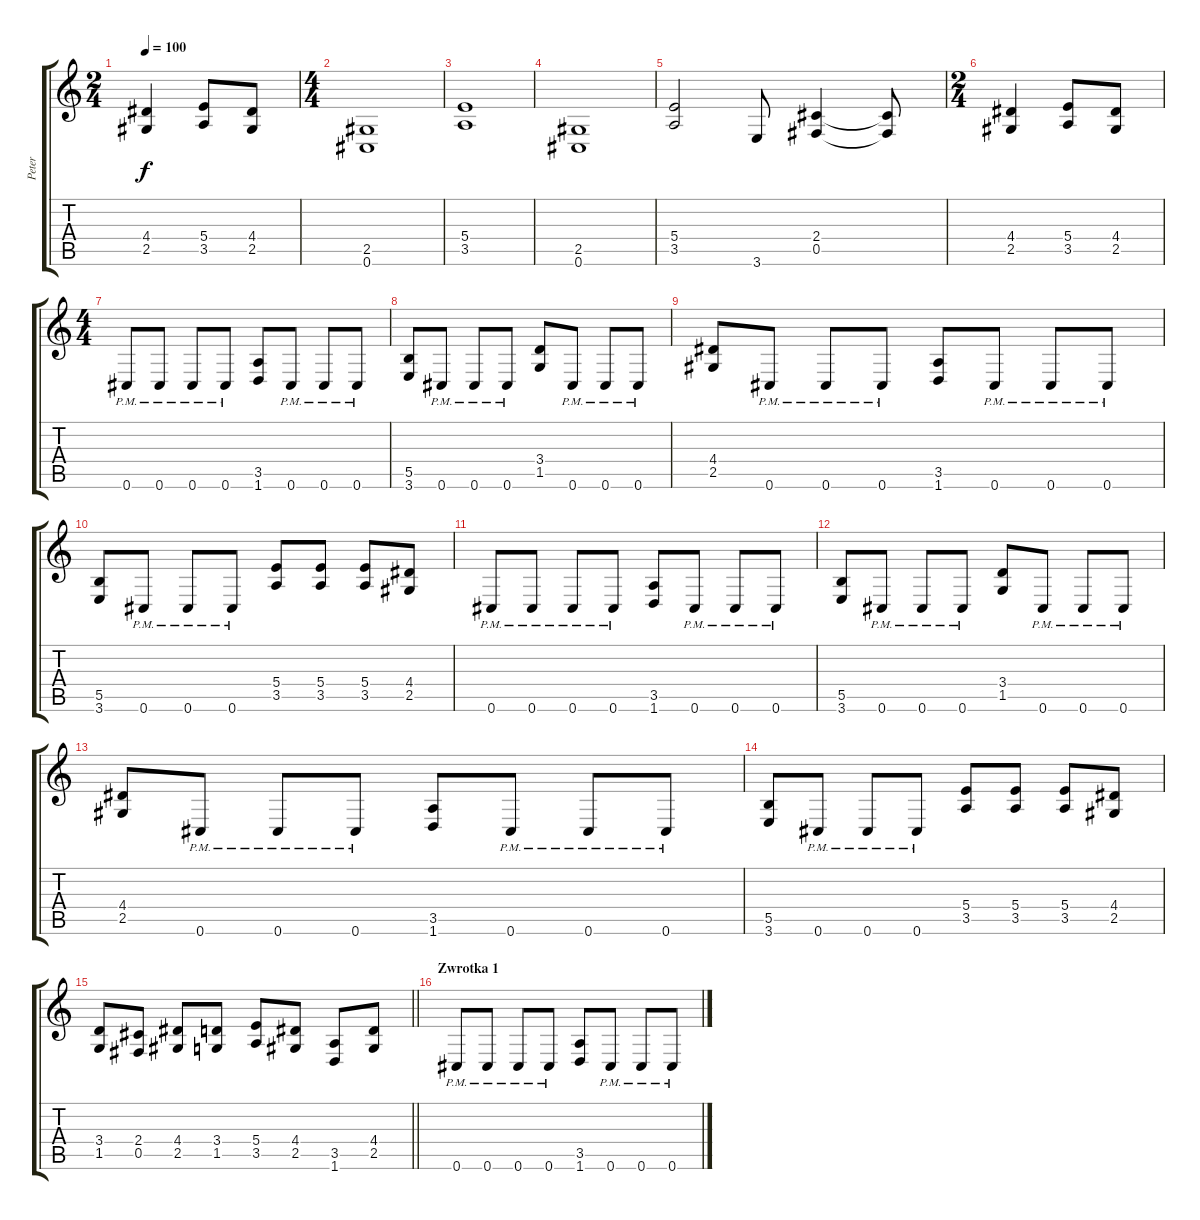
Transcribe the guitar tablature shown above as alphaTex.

\track ("Peter" "Peter") {instrument distortionguitar}
\staff {score tabs}
\tuning (Db4 Ab3 E3 B2 Gb2 Db2) {hide}
\ts (2 4)
\tempo 100
\clef g2
\ks c
(4.4 2.5).4{dy f} (5.4 3.5).8 (4.4 2.5).8 |
\ts (4 4)
(2.5 0.6).1 |
(5.4 3.5).1 |
(2.5 0.6).1 |
(5.4 3.5).2 3.6.8 (2.4 0.5).4 (2.4{t} 0.5{t}).8 |
\ts (2 4)
(4.4 2.5).4 (5.4 3.5).8 (4.4 2.5).8 |
\ts (4 4)
0.6{pm}.8 0.6{pm}.8 0.6{pm}.8 0.6{pm}.8 (3.5 1.6).8 0.6{pm}.8 0.6{pm}.8 0.6{pm}.8 |
(5.5 3.6).8 0.6{pm}.8 0.6{pm}.8 0.6{pm}.8 (3.4 1.5).8 0.6{pm}.8 0.6{pm}.8 0.6{pm}.8 |
(4.4 2.5).8 0.6{pm}.8 0.6{pm}.8 0.6{pm}.8 (3.5 1.6).8 0.6{pm}.8 0.6{pm}.8 0.6{pm}.8 |
(5.5 3.6).8 0.6{pm}.8 0.6{pm}.8 0.6{pm}.8 (5.4 3.5).8 (5.4 3.5).8 (5.4 3.5).8 (4.4 2.5).8 |
0.6{pm}.8 0.6{pm}.8 0.6{pm}.8 0.6{pm}.8 (3.5 1.6).8 0.6{pm}.8 0.6{pm}.8 0.6{pm}.8 |
(5.5 3.6).8 0.6{pm}.8 0.6{pm}.8 0.6{pm}.8 (3.4 1.5).8 0.6{pm}.8 0.6{pm}.8 0.6{pm}.8 |
(4.4 2.5).8 0.6{pm}.8 0.6{pm}.8 0.6{pm}.8 (3.5 1.6).8 0.6{pm}.8 0.6{pm}.8 0.6{pm}.8 |
(5.5 3.6).8 0.6{pm}.8 0.6{pm}.8 0.6{pm}.8 (5.4 3.5).8 (5.4 3.5).8 (5.4 3.5).8 (4.4 2.5).8 |
\barLineRight lightlight
(3.4 1.5).8 (2.4 0.5).8 (4.4 2.5).8 (3.4 1.5).8 (5.4 3.5).8 (4.4 2.5).8 (3.5 1.6).8 (4.4 2.5).8 |
\section ("" "Zwrotka 1")
0.6{pm}.8 0.6{pm}.8 0.6{pm}.8 0.6{pm}.8 (3.5 1.6).8 0.6{pm}.8 0.6{pm}.8 0.6{pm}.8
